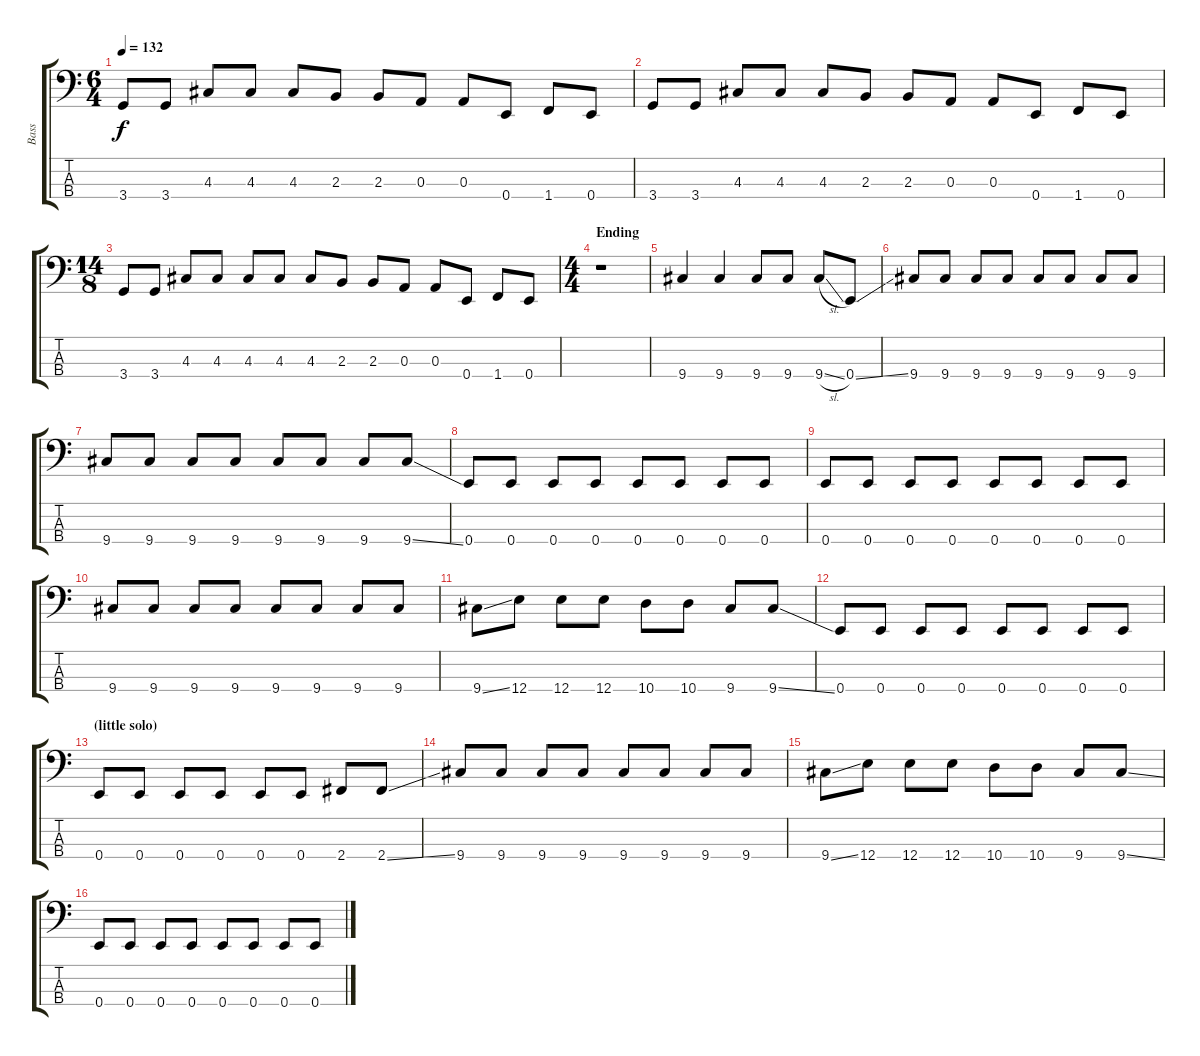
\track ("Bass" "Bass") {instrument electricbasspick}
\staff {score tabs}
\tuning (G2 D2 A1 E1) {hide}
\ts (6 4)
\tempo 132
\clef f4
\ks c
3.4.8{dy f} 3.4.8 4.3.8 4.3.8 4.3.8 2.3.8 2.3.8 0.3.8 0.3.8 0.4.8 1.4.8 0.4.8 |
3.4.8 3.4.8 4.3.8 4.3.8 4.3.8 2.3.8 2.3.8 0.3.8 0.3.8 0.4.8 1.4.8 0.4.8 |
\ts (14 8)
3.4.8 3.4.8 4.3.8 4.3.8 4.3.8 4.3.8 4.3.8 2.3.8 2.3.8 0.3.8 0.3.8 0.4.8 1.4.8 0.4.8 |
\ts (4 4)
\section ("" "Ending")
r.1 |
9.4.4 9.4.4 9.4.8 9.4.8 9.4{sl}.8 0.4{ss}.8 |
9.4.8 9.4.8 9.4.8 9.4.8 9.4.8 9.4.8 9.4.8 9.4.8 |
9.4.8 9.4.8 9.4.8 9.4.8 9.4.8 9.4.8 9.4.8 9.4{ss}.8 |
0.4.8 0.4.8 0.4.8 0.4.8 0.4.8 0.4.8 0.4.8 0.4.8 |
0.4.8 0.4.8 0.4.8 0.4.8 0.4.8 0.4.8 0.4.8 0.4.8 |
9.4.8 9.4.8 9.4.8 9.4.8 9.4.8 9.4.8 9.4.8 9.4.8 |
9.4{ss}.8 12.4.8 12.4.8 12.4.8 10.4.8 10.4.8 9.4.8 9.4{ss}.8 |
0.4.8 0.4.8 0.4.8 0.4.8 0.4.8 0.4.8 0.4.8 0.4.8 |
\section ("" "(little solo)")
0.4.8 0.4.8 0.4.8 0.4.8 0.4.8 0.4.8 2.4.8 2.4{ss}.8 |
9.4.8 9.4.8 9.4.8 9.4.8 9.4.8 9.4.8 9.4.8 9.4.8 |
9.4{ss}.8 12.4.8 12.4.8 12.4.8 10.4.8 10.4.8 9.4.8 9.4{ss}.8 |
0.4.8 0.4.8 0.4.8 0.4.8 0.4.8 0.4.8 0.4.8 0.4.8
